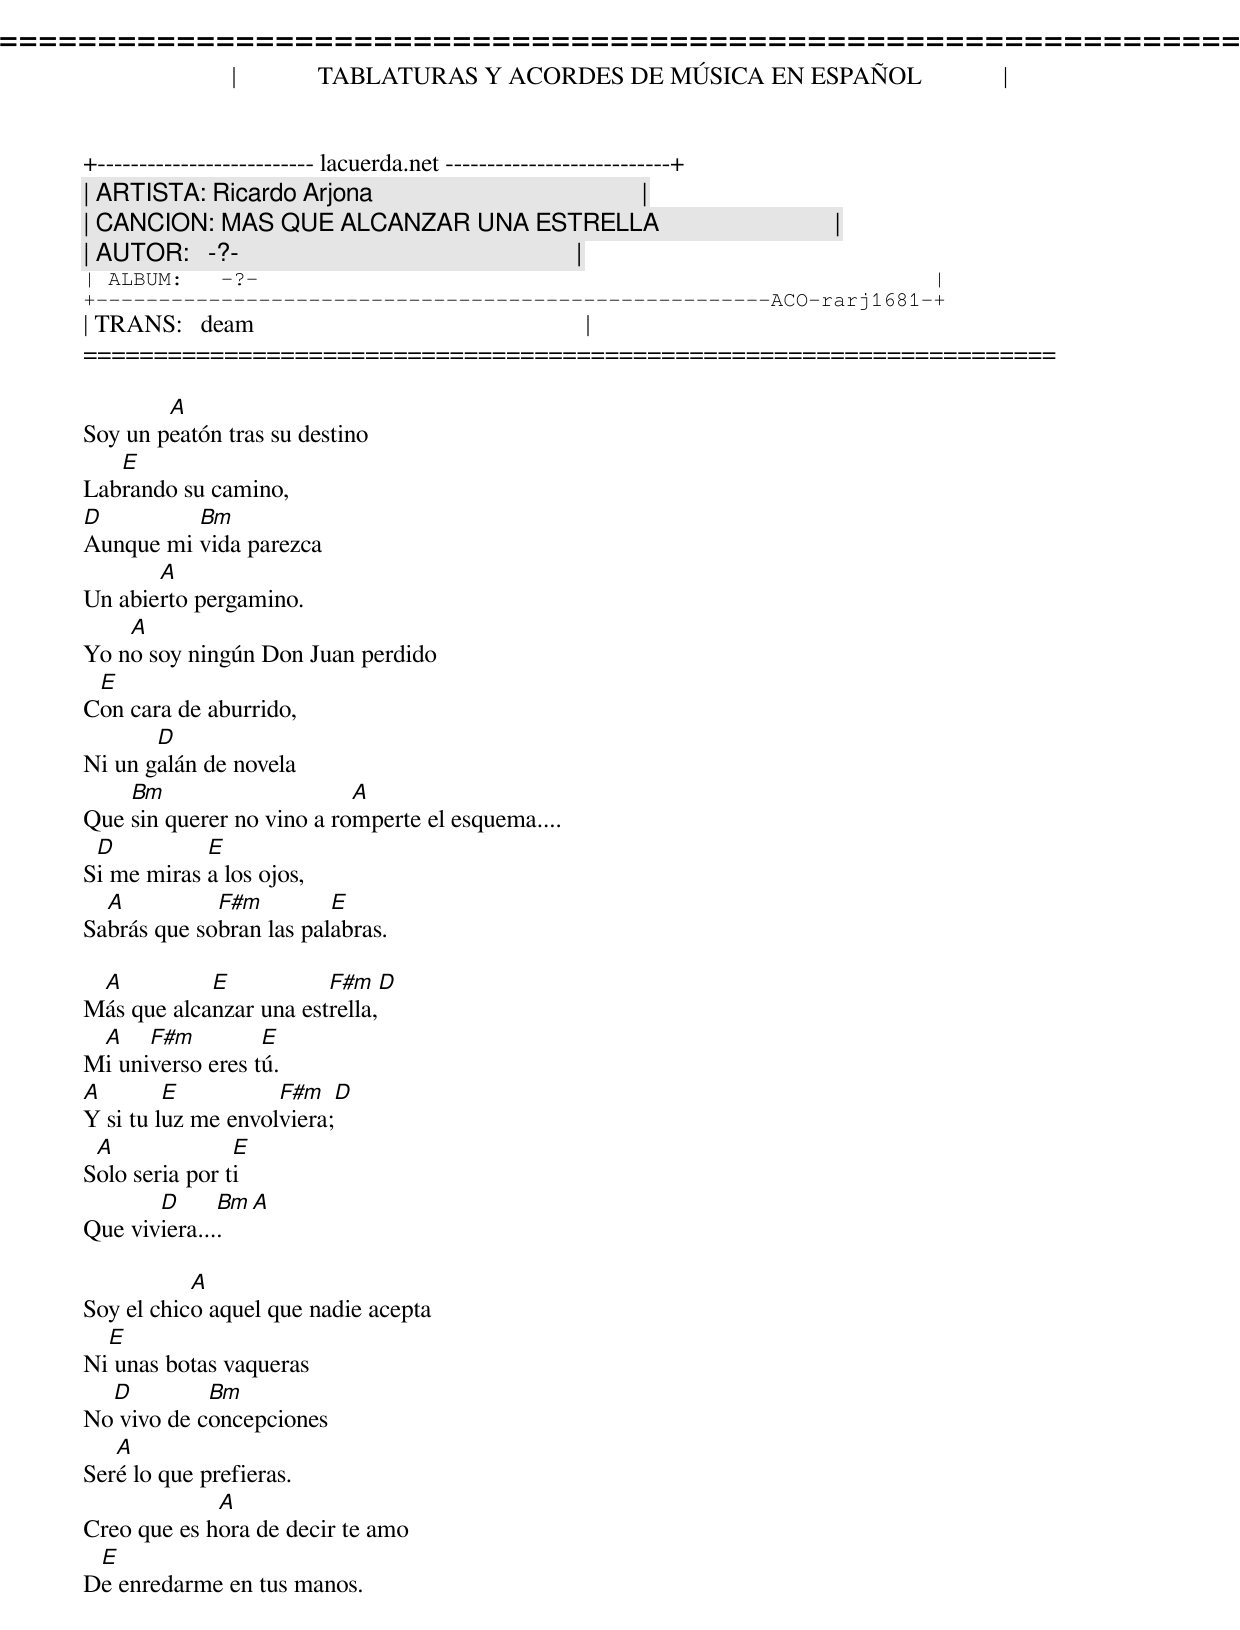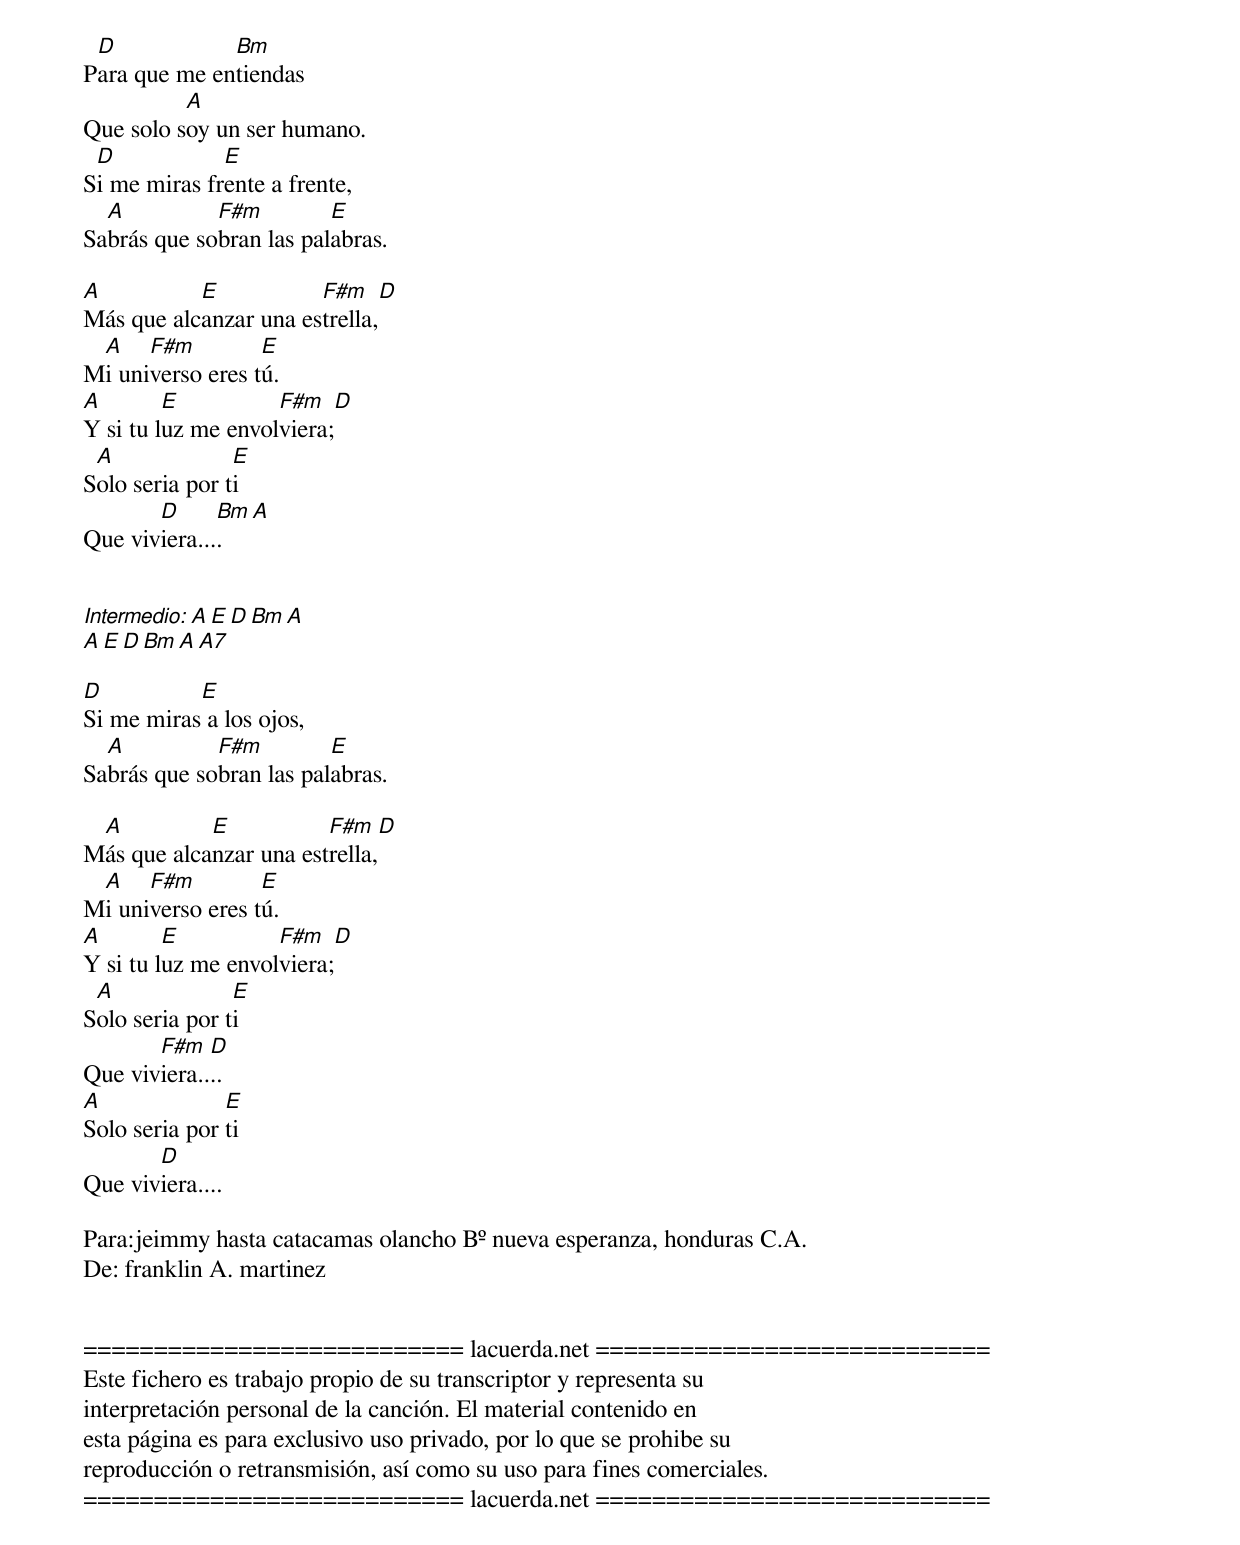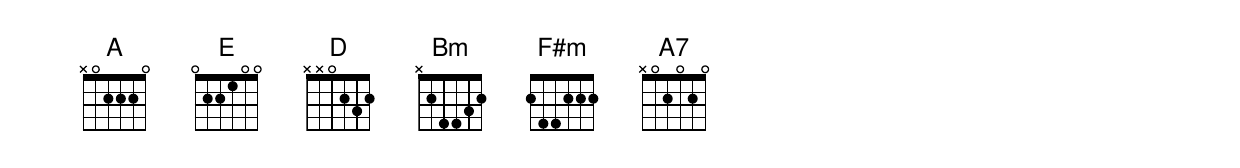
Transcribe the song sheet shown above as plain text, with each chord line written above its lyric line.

=====================================================================
|             TABLATURAS Y ACORDES DE MÚSICA EN ESPAÑOL             |
+-------------------------- lacuerda.net ---------------------------+
| ARTISTA: Ricardo Arjona                                           |
| CANCION: MAS QUE ALCANZAR UNA ESTRELLA                            |
| AUTOR:   -?-                                                      |
| ALBUM:   -?-                                                      |
+------------------------------------------------------ACO-rarj1681-+
| TRANS:   deam                                                     |
=====================================================================

        A
Soy un peatón tras su destino
   E
Labrando su camino,
D         Bm
Aunque mi vida parezca
       A
Un abierto pergamino.
    A
Yo no soy ningún Don Juan perdido
 E
Con cara de aburrido,
       D
Ni un galán de novela
    Bm                     A
Que sin querer no vino a romperte el esquema....
 D          E
Si me miras a los ojos,
  A          F#m         E
Sabrás que sobran las palabras.

 A          E           F#m    D
Más que alcanzar una estrella,
 A    F#m         E
Mi universo eres tú.
A        E          F#m    D
Y si tu luz me envolviera;
 A              E
Solo seria por ti
       D      Bm  A
Que viviera....

           A
Soy el chico aquel que nadie acepta
  E
Ni unas botas vaqueras
  D         Bm
No vivo de concepciones
   A
Seré lo que prefieras.
             A
Creo que es hora de decir te amo
 E
De enredarme en tus manos.
 D            Bm
Para que me entiendas
          A
Que solo soy un ser humano.
 D            E
Si me miras frente a frente,
  A          F#m         E
Sabrás que sobran las palabras.

A          E           F#m    D
Más que alcanzar una estrella,
 A    F#m         E
Mi universo eres tú.
A        E          F#m    D
Y si tu luz me envolviera;
 A              E
Solo seria por ti
       D      Bm  A
Que viviera....


Intermedio: A E D Bm A
            A E D Bm A A7

D          E
Si me miras a los ojos,
  A          F#m         E
Sabrás que sobran las palabras.

 A          E           F#m    D
Más que alcanzar una estrella,
 A    F#m         E
Mi universo eres tú.
A        E          F#m    D
Y si tu luz me envolviera;
 A              E
Solo seria por ti
       F#m   D
Que viviera....
A              E
Solo seria por ti
       D
Que viviera....

Para:jeimmy hasta catacamas olancho Bº nueva esperanza, honduras C.A.
De: franklin A. martinez


=========================== lacuerda.net ============================
Este fichero es trabajo propio de su transcriptor y representa su
interpretación personal de la canción. El material contenido en
esta página es para exclusivo uso privado, por lo que se prohibe su
reproducción o retransmisión, así como su uso para fines comerciales.
=========================== lacuerda.net ============================
